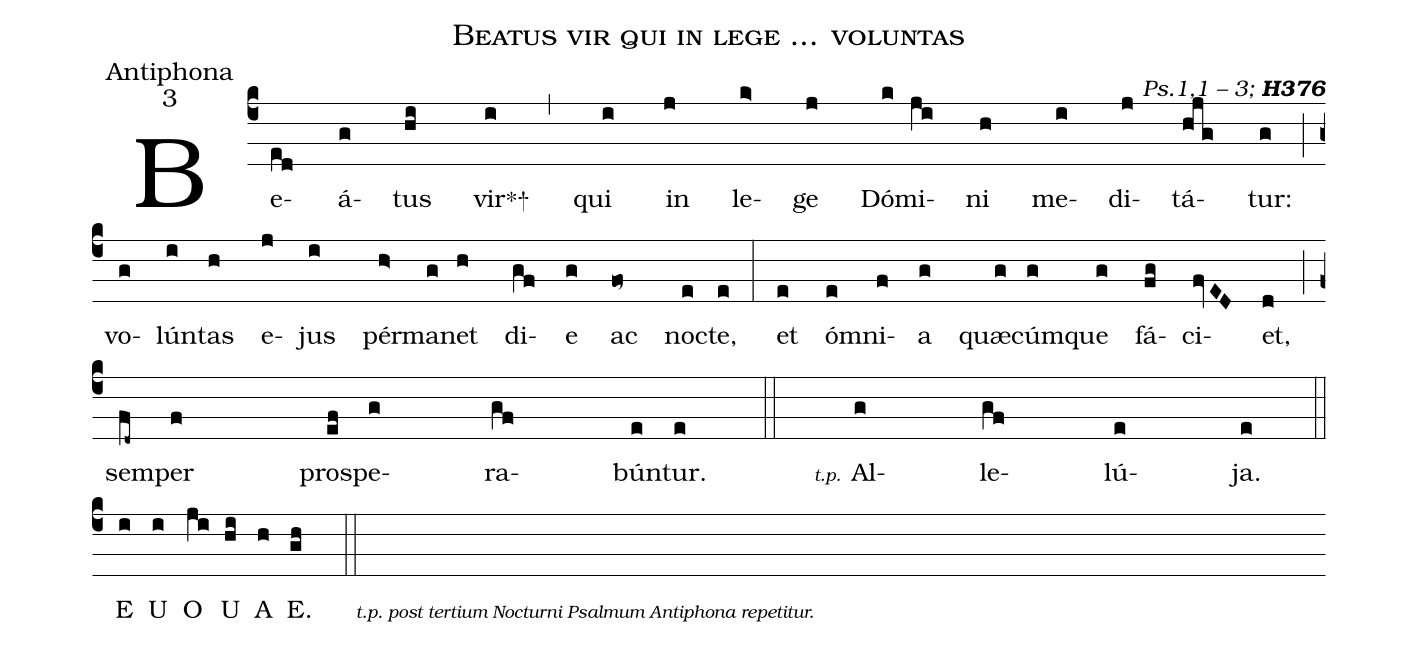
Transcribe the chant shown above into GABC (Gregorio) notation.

name:Beatus vir qui in lege ... voluntas;
office-part:Antiphona;
mode:3;
commentary: {\itshape\mdseries  Ps.1,1 -- 3;\/} {\bfseries H376};
%%
(c4) Be(ed)á(g)tus(hi) vir<sp>*</sp><sp>+</sp>(i) (,)
qui(i) in(j) le(k>)ge(j) Dó(k)mi(ji)ni(h) me(i)di(j)tá(hjg)tur:(g) (;z)
vo(g)lún(i)tas(h) e(j)jus(i) pér(h>)ma(g)net(h) di(gf)e(g) ac(fo~) no(e)cte,(e) (:)
et(e) ó(e)mni(f)a(g) quæ(g)cúm(g)que(g) fá(fg)ci(fvED)et,(d) (;)
sem(fd~)per(f) pro(ef)spe(g)ra(gf)bún(e)tur.(e) (::) <v>{\scriptsize\itshape t.p.\/}</v> Al(g)le(gf)lú(e)ja.(e) (::z)
<eu>  E(i) U(i) O(ji) U(hi) A(h) E.(gh) </eu> (::)
<v>{\scriptsize\itshape t.p.\ post tertium Nocturni Psalmum Antiphona repetitur.}</v>( )
